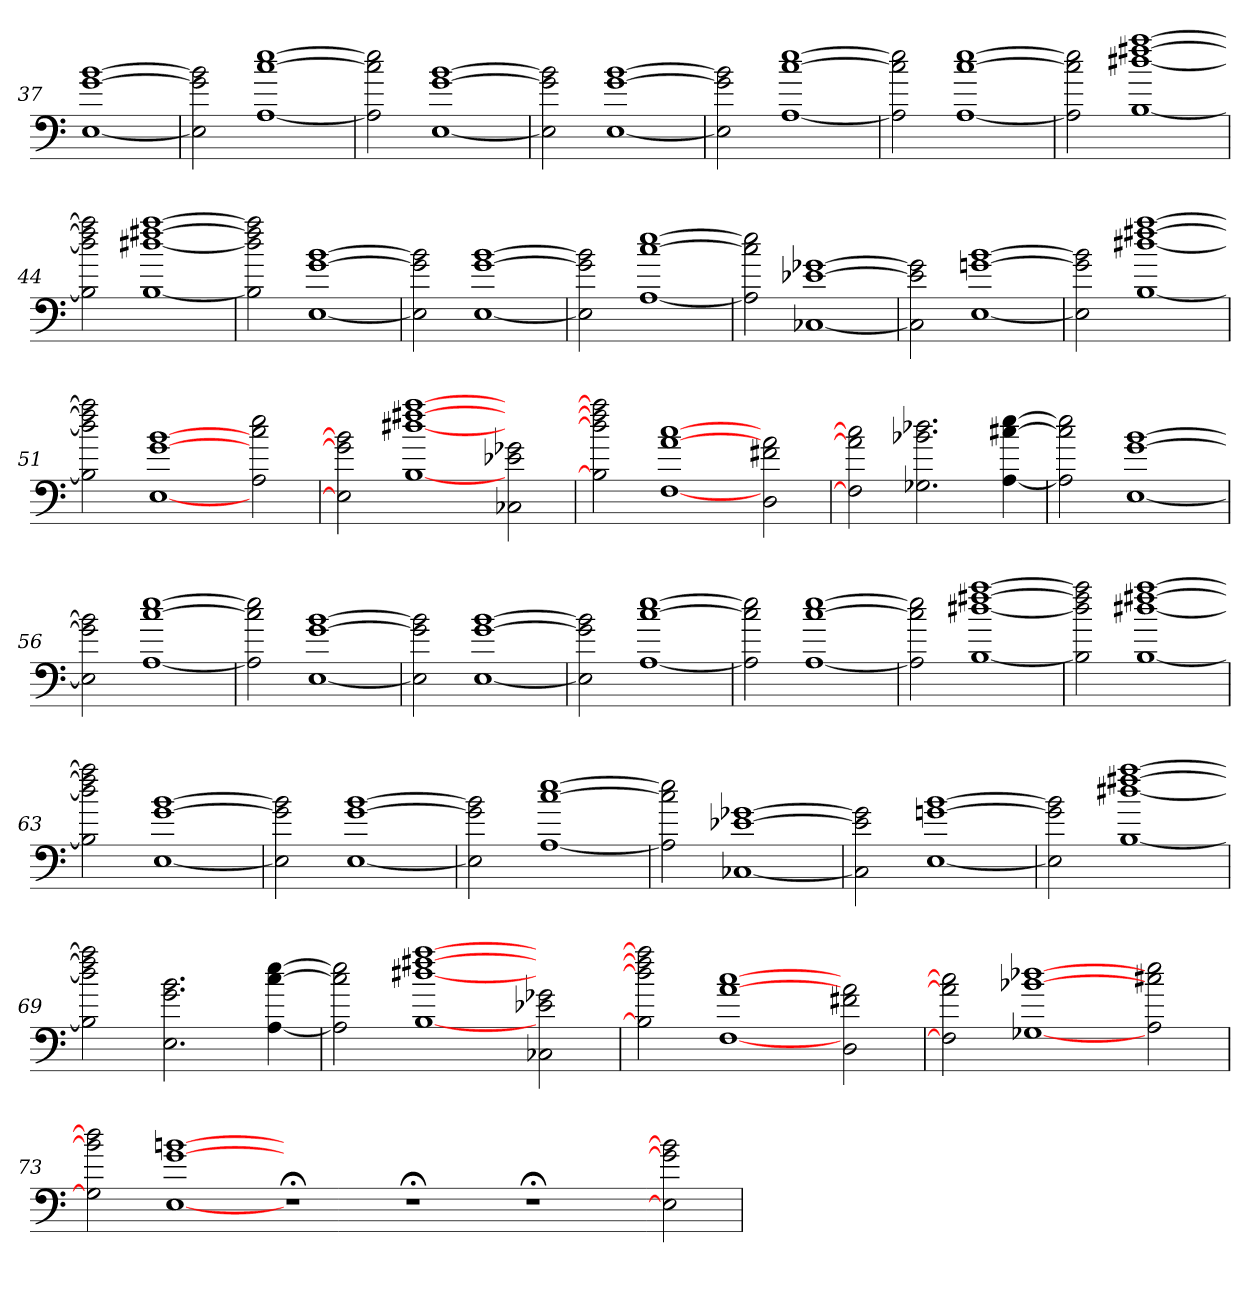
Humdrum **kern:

**kern
*part1
*staff1
=37
[1E [1g [1b
=38
2E] 2g] 2b]
[1A [1cc [1ee
=39
2A] 2cc] 2ee]
[1E [1g [1b
=40
2E] 2g] 2b]
[1E [1g [1b
=41
2E] 2g] 2b]
[1A [1cc [1ee
=42
2A] 2cc] 2ee]
[1A [1cc [1ee
=43
2A] 2cc] 2ee]
[1B [1dd#X [1ff#X [1aa
=44
2B] 2dd#] 2ff#] 2aa]
[1B [1dd#X [1ff#X [1aa
=45
2B] 2dd#] 2ff#] 2aa]
[1E [1g [1b
=46
2E] 2g] 2b]
[1E [1g [1b
=47
2E] 2g] 2b]
[1A [1cc [1ee
=48
2A] 2cc] 2ee]
[1C-X [1e-X [1g-X
=49
2C-] 2e-] 2g-]
[1E [1g [1b
=50
2E] 2g] 2b]
[1B [1dd#X [1ff#X [1aa
=51
2B] 2dd#] 2ff#] 2aa]
[1E [1g [1b
2A 2cc 2ee
=52
2E] 2g] 2b]
[1B [1dd#X [1ff#X [1aa
2C-X 2e-X 2g-X
=53
2B] 2dd#] 2ff#] 2aa]
[1F [1a [1cc
2D 2f#X 2a
=54
2F] 2a] 2cc]
2.G-X 2.b-X 2.dd-X
[4A [4cc#X [4ee
=55
2A] 2cc#] 2ee]
[1E [1g [1b
=56
2E] 2g] 2b]
[1A [1cc [1ee
=57
2A] 2cc] 2ee]
[1E [1g [1b
=58
2E] 2g] 2b]
[1E [1g [1b
=59
2E] 2g] 2b]
[1A [1cc [1ee
=60
2A] 2cc] 2ee]
[1A [1cc [1ee
=61
2A] 2cc] 2ee]
[1B [1dd#X [1ff#X [1aa
=62
2B] 2dd#] 2ff#] 2aa]
[1B [1dd#X [1ff#X [1aa
=63
2B] 2dd#] 2ff#] 2aa]
[1E [1g [1b
=64
2E] 2g] 2b]
[1E [1g [1b
=65
2E] 2g] 2b]
[1A [1cc [1ee
=66
2A] 2cc] 2ee]
[1C-X [1e-X [1g-X
=67
2C-] 2e-] 2g-]
[1E [1g [1b
=68
2E] 2g] 2b]
[1B [1dd#X [1ff#X [1aa
=69
2B] 2dd#] 2ff#] 2aa]
2.E 2.g 2.b
[4A [4cc [4ee
=70
2A] 2cc] 2ee]
[1B [1dd#X [1ff#X [1aa
2C-X 2e-X 2g-X
=71
2B] 2dd#] 2ff#] 2aa]
[1F [1a [1cc
2D 2f#X 2a
=72
2F] 2a] 2cc]
[1G-X [1b-X [1dd-X
2A 2cc#X 2ee
=73
2G-] 2b-] 2dd-]
[1E [1g [1b
1r;<
1r;<
1r;<
=74-
2E] 2g] 2b]
=
*-
